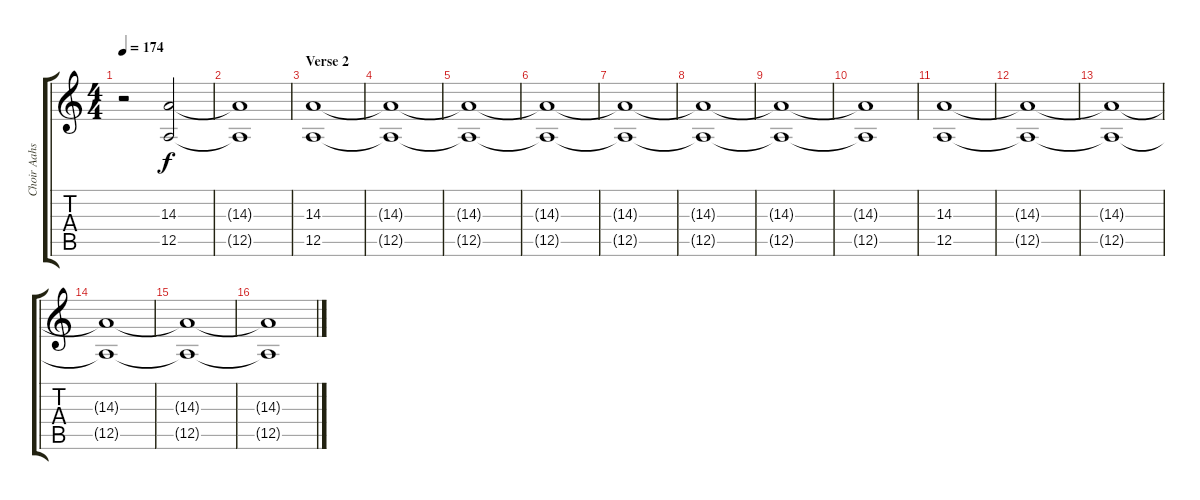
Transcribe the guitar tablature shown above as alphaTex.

\track ("Choir Aahs" "Choir Aahs") {instrument choiraahs}
\staff {score tabs}
\tuning (E4 B3 G3 D3 A2 E2) {hide}
\ts (4 4)
\tempo 174
\clef g2
\ks c
r.2{dy f} (14.3 12.5).2 |
(14.3{t} 12.5{t}).1 |
\section ("" "Verse 2")
(14.3 12.5).1{volume 9} |
(14.3{t} 12.5{t}).1 |
(14.3{t} 12.5{t}).1 |
(14.3{t} 12.5{t}).1 |
(14.3{t} 12.5{t}).1 |
(14.3{t} 12.5{t}).1 |
(14.3{t} 12.5{t}).1 |
(14.3{t} 12.5{t}).1 |
(14.3 12.5).1{volume 9} |
(14.3{t} 12.5{t}).1 |
(14.3{t} 12.5{t}).1 |
(14.3{t} 12.5{t}).1 |
(14.3{t} 12.5{t}).1 |
(14.3{t} 12.5{t}).1
